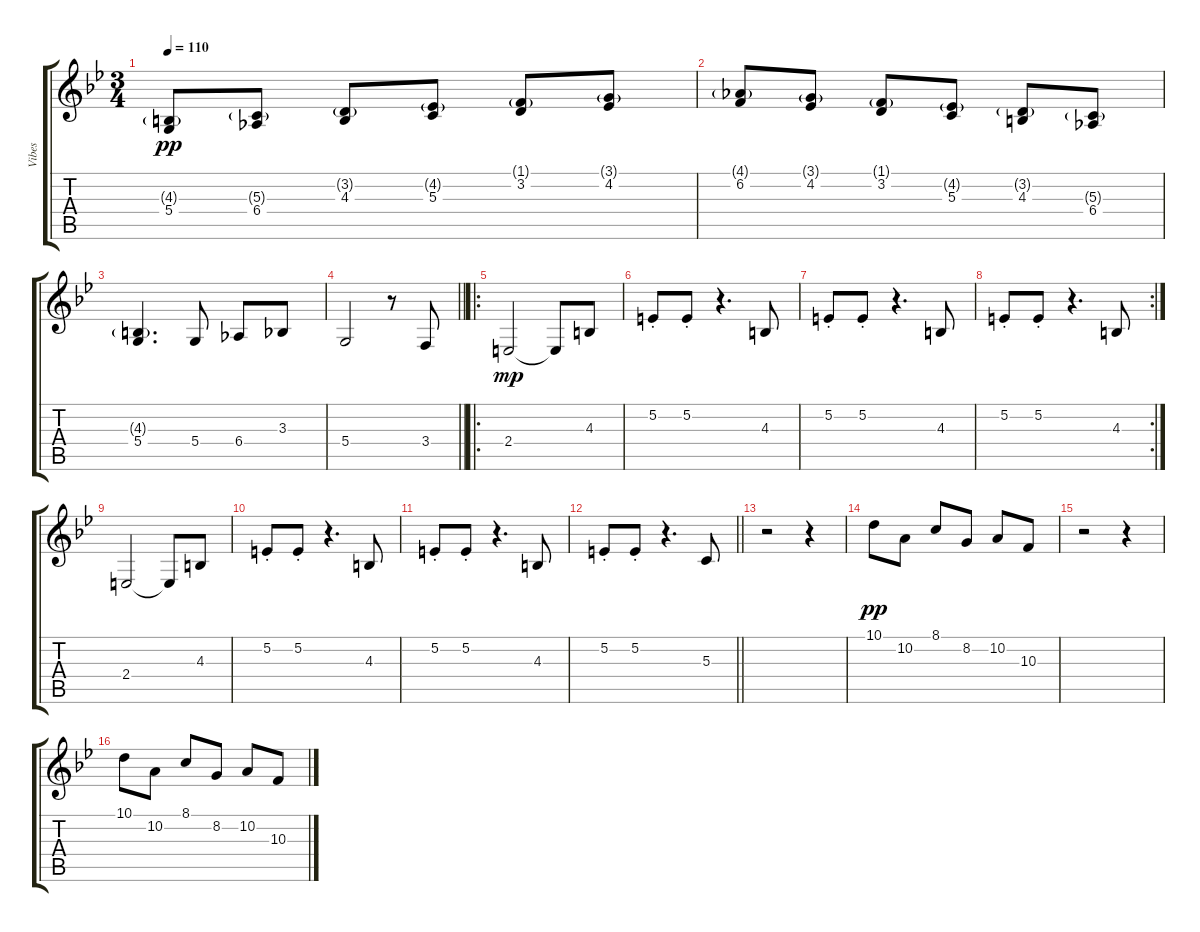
\track ("Vibes" "Vibes") {instrument vibraphone}
\staff {score tabs}
\tuning (E4 B3 G3 D3 A2 E2) {hide}
\ts (3 4)
\tempo 110
\clef g2
\ks bb
(4.3{g} 5.4).8{dy pp} (5.3{g} 6.4).8 (3.2{g} 4.3).8 (4.2{g} 5.3).8 (1.1{g} 3.2).8 (3.1{g} 4.2).8 |
(4.1{g} 6.2).8 (3.1{g} 4.2).8 (1.1{g} 3.2).8 (4.2{g} 5.3).8 (3.2{g} 4.3).8 (5.3{g} 6.4).8 |
(4.3{g} 5.4).4{d} 5.4.8 6.4.8 3.3.8 |
\barLineRight lightlight
5.4.2 r.8 3.4.8 |
\ro
2.4.2{dy mp} 2.4{t}.8 4.3.8 |
5.2{st}.8 5.2{st}.8 r.4{d} 4.3.8 |
5.2{st}.8 5.2{st}.8 r.4{d} 4.3.8 |
\rc 2
5.2{st}.8 5.2{st}.8 r.4{d} 4.3.8 |
2.4.2 2.4{t}.8 4.3.8 |
5.2{st}.8 5.2{st}.8 r.4{d} 4.3.8 |
5.2{st}.8 5.2{st}.8 r.4{d} 4.3.8 |
\barLineRight lightlight
5.2{st}.8 5.2{st}.8 r.4{d} 5.3.8 |
r.2 r.4 |
10.1.8{dy pp} 10.2.8 8.1.8 8.2.8 10.2.8 10.3.8 |
r.2 r.4 |
10.1.8 10.2.8 8.1.8 8.2.8 10.2.8 10.3.8
